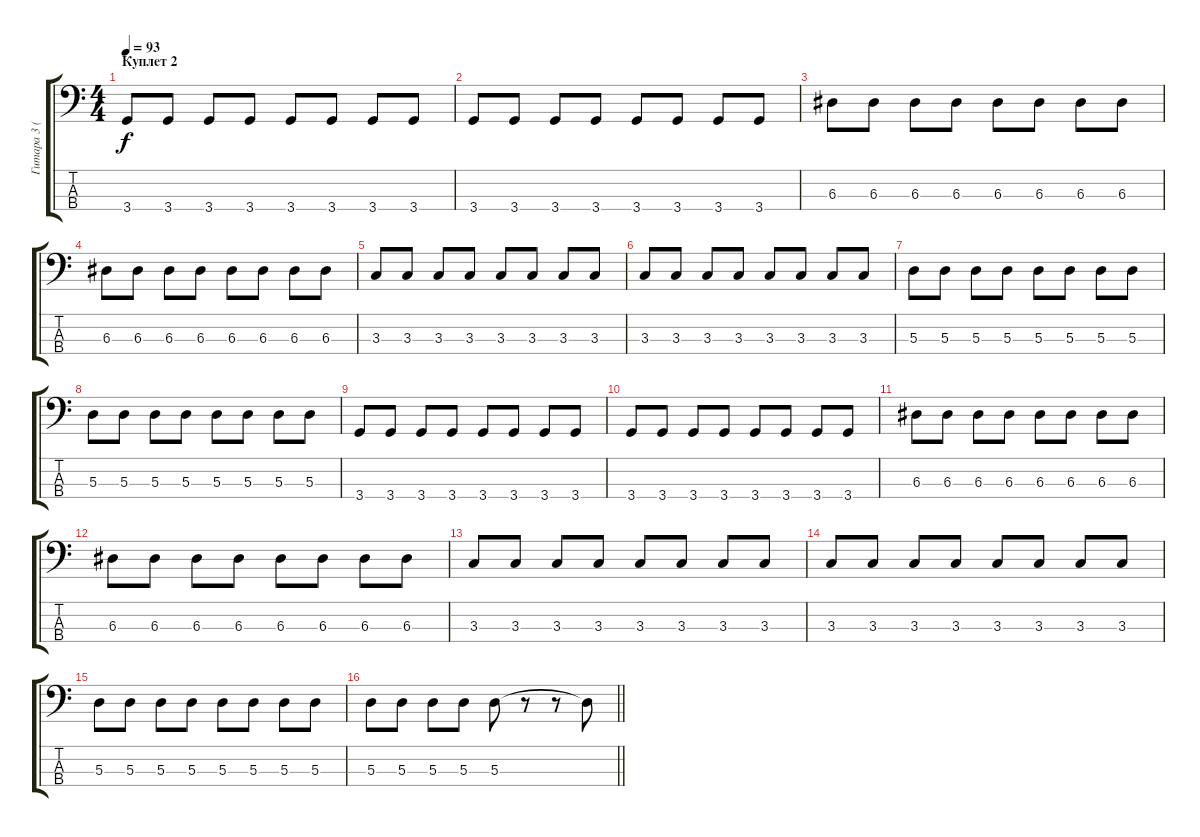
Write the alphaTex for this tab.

\track ("Гитара 3 (бас)" "Гитара 3 (") {instrument electricbassfinger}
\staff {score tabs}
\tuning (G2 D2 A1 E1) {hide}
\ts (4 4)
\section ("" "Куплет 2")
\tempo 93
\clef f4
\ks c
3.4.8{dy f} 3.4.8 3.4.8 3.4.8 3.4.8 3.4.8 3.4.8 3.4.8 |
3.4.8 3.4.8 3.4.8 3.4.8 3.4.8 3.4.8 3.4.8 3.4.8 |
6.3.8 6.3.8 6.3.8 6.3.8 6.3.8 6.3.8 6.3.8 6.3.8 |
6.3.8 6.3.8 6.3.8 6.3.8 6.3.8 6.3.8 6.3.8 6.3.8 |
3.3.8 3.3.8 3.3.8 3.3.8 3.3.8 3.3.8 3.3.8 3.3.8 |
3.3.8 3.3.8 3.3.8 3.3.8 3.3.8 3.3.8 3.3.8 3.3.8 |
5.3.8 5.3.8 5.3.8 5.3.8 5.3.8 5.3.8 5.3.8 5.3.8 |
5.3.8 5.3.8 5.3.8 5.3.8 5.3.8 5.3.8 5.3.8 5.3.8 |
3.4.8 3.4.8 3.4.8 3.4.8 3.4.8 3.4.8 3.4.8 3.4.8 |
3.4.8 3.4.8 3.4.8 3.4.8 3.4.8 3.4.8 3.4.8 3.4.8 |
6.3.8 6.3.8 6.3.8 6.3.8 6.3.8 6.3.8 6.3.8 6.3.8 |
6.3.8 6.3.8 6.3.8 6.3.8 6.3.8 6.3.8 6.3.8 6.3.8 |
3.3.8 3.3.8 3.3.8 3.3.8 3.3.8 3.3.8 3.3.8 3.3.8 |
3.3.8 3.3.8 3.3.8 3.3.8 3.3.8 3.3.8 3.3.8 3.3.8 |
5.3.8 5.3.8 5.3.8 5.3.8 5.3.8 5.3.8 5.3.8 5.3.8 |
\barLineRight lightlight
5.3.8 5.3.8 5.3.8 5.3.8 5.3.8 r.8 r.8 5.3{t}.8
